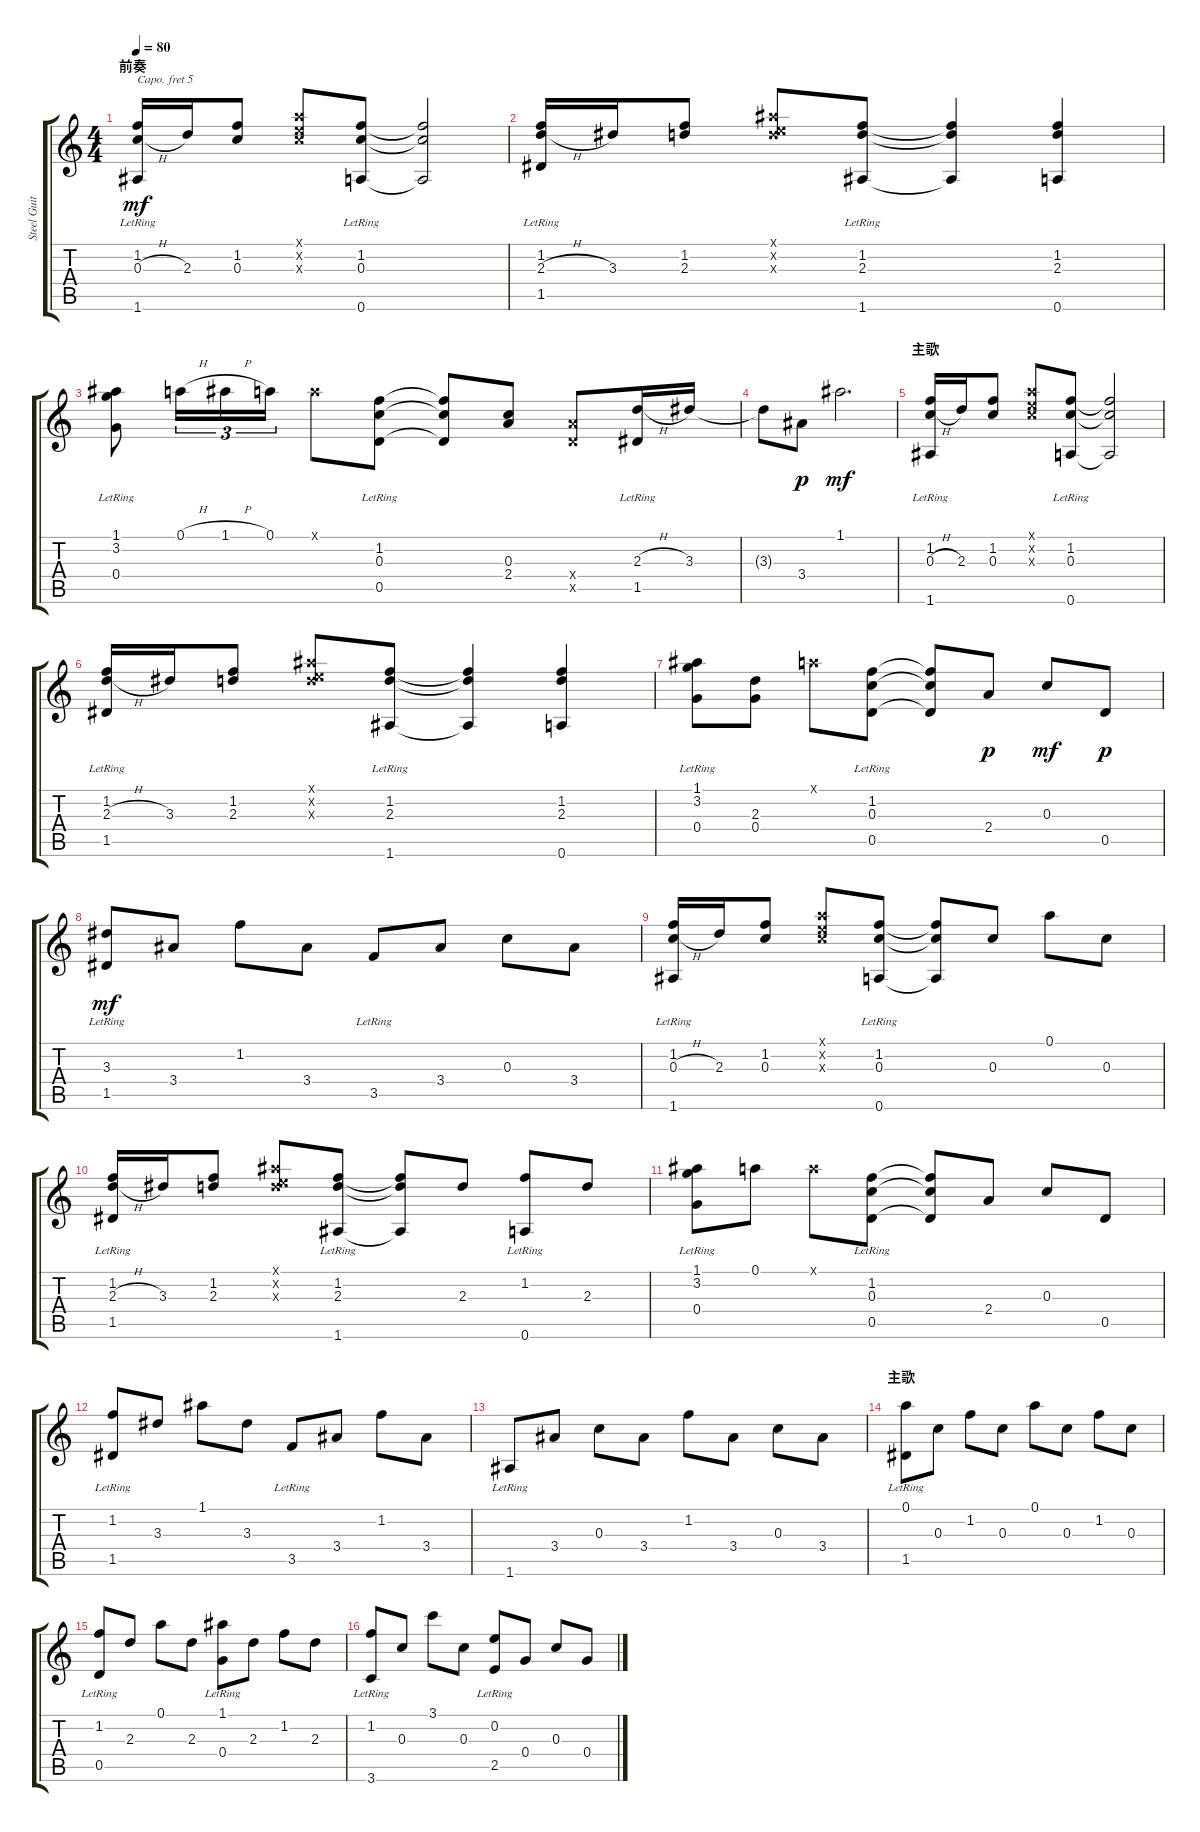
\track ("Steel Guitar" "Steel Guit") {instrument acousticguitarsteel}
\staff {score tabs}
\capo 5
\tuning (E4 B3 G3 D3 A2 E2) {hide}
\ts (4 4)
\section ("" "前奏")
\tempo 80
\clef g2
\ks c
(1.2 0.3{h lr} 1.6{lr}).16{dy mf instrument acousticguitarsteel} 2.3.16 (1.2 0.3).8 (0.1{x} 0.2{x} 0.3{x}).8 (1.2{lr} 0.3{lr} 0.6{lr}).8 (1.2{t} 0.3{t} 0.6{t}).2 |
(1.2{lr} 2.3{h lr} 1.5{lr}).16 3.3.16 (1.2 2.3).8 (1.1{x} 0.2{x} 2.3{x}).8 (1.2{lr} 2.3{lr} 1.6{lr}).8 (1.2{t} 2.3{t} 1.6{t}).4 (1.2 2.3 0.6).4 |
(1.1{lr} 3.2{lr} 0.4{lr}).8 0.1{h}.16{tu (3 2)} 1.1{h}.16{tu (3 2)} 0.1.16{tu (3 2)} 0.1{x}.8 (1.2{lr} 0.3{lr} 0.5{lr}).8 (1.2{t} 0.3{t} 0.5{t}).8 (0.3 2.4).8 (2.4{x} 0.5{x}).8 (2.3{h lr} 1.5{lr}).16 3.3.16 |
3.3{t}.8 3.4.8{dy p} 1.1.2{d dy mf} |
\section ("" "主歌")
(1.2 0.3{h lr} 1.6{lr}).16 2.3.16 (1.2 0.3).8 (0.1{x} 0.2{x} 0.3{x}).8 (1.2{lr} 0.3{lr} 0.6{lr}).8 (1.2{t} 0.3{t} 0.6{t}).2 |
(1.2{lr} 2.3{h lr} 1.5{lr}).16 3.3.16 (1.2 2.3).8 (1.1{x} 0.2{x} 2.3{x}).8 (1.2{lr} 2.3{lr} 1.6{lr}).8 (1.2{t} 2.3{t} 1.6{t}).4 (1.2 2.3 0.6).4 |
(1.1{lr} 3.2{lr} 0.4{lr}).8 (2.3 0.4).8 0.1{x}.8 (1.2{lr} 0.3{lr} 0.5{lr}).8 (1.2{t} 0.3{t} 0.5{t}).8 2.4.8{dy p} 0.3.8{dy mf} 0.5.8{dy p} |
(3.3{lr} 1.5{lr}).8{dy mf} 3.4.8 1.2.8 3.4.8 3.5{lr}.8 3.4.8 0.3.8 3.4.8 |
(1.2 0.3{h lr} 1.6{lr}).16 2.3.16 (1.2 0.3).8 (0.1{x} 0.2{x} 0.3{x}).8 (1.2{lr} 0.3{lr} 0.6{lr}).8 (1.2{t} 0.3{t} 0.6{t}).8 0.3.8 0.1.8 0.3.8 |
(1.2{lr} 2.3{h lr} 1.5{lr}).16 3.3.16 (1.2 2.3).8 (1.1{x} 0.2{x} 2.3{x}).8 (1.2{lr} 2.3{lr} 1.6{lr}).8 (1.2{t} 2.3{t} 1.6{t}).8 2.3.8 (1.2{lr} 0.6{lr}).8 2.3.8 |
(1.1{lr} 3.2{lr} 0.4{lr}).8 0.1.8 0.1{x}.8 (1.2{lr} 0.3{lr} 0.5{lr}).8 (1.2{t} 0.3{t} 0.5{t}).8 2.4.8 0.3.8 0.5.8 |
(1.2{lr} 1.5{lr}).8 3.3.8 1.1.8 3.3.8 3.5{lr}.8 3.4.8 1.2.8 3.4.8 |
1.6{lr}.8 3.4.8 0.3.8 3.4.8 1.2.8 3.4.8 0.3.8 3.4.8 |
\section ("" "主歌")
(0.1{lr} 1.5{lr}).8 0.3.8 1.2.8 0.3.8 0.1.8 0.3.8 1.2.8 0.3.8 |
(1.2{lr} 0.5{lr}).8 2.3.8 0.1.8 2.3.8 (1.1{lr} 0.4{lr}).8 2.3.8 1.2.8 2.3.8 |
(1.2{lr} 3.6{lr}).8 0.3.8 3.1.8 0.3.8 (0.2{lr} 2.5{lr}).8 0.4.8 0.3.8 0.4.8
